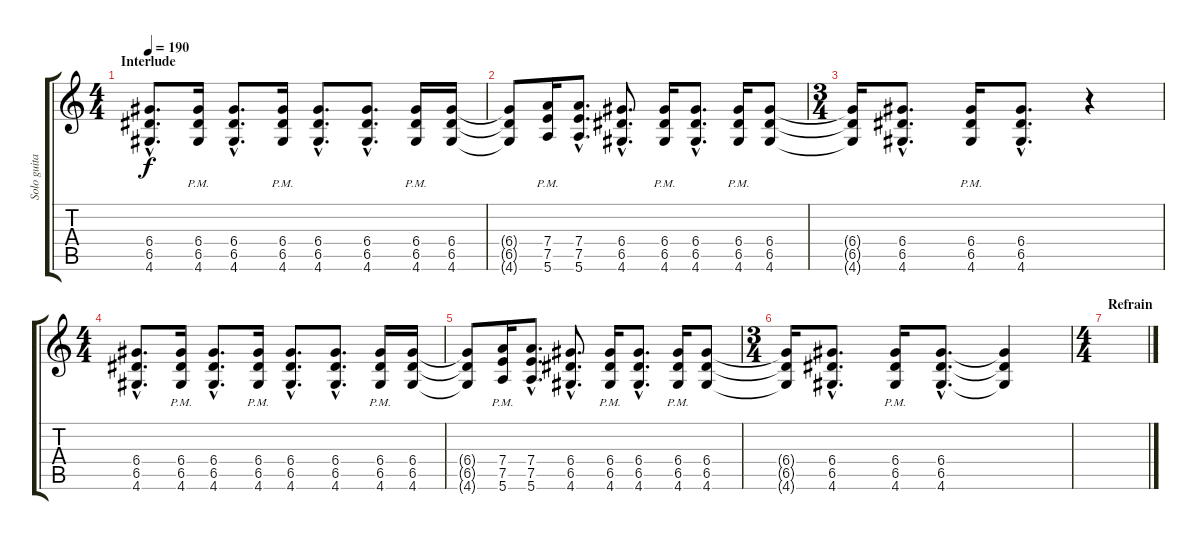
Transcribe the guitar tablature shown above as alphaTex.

\track ("Solo guitar" "Solo guita") {instrument overdrivenguitar}
\staff {score tabs}
\tuning (E4 B3 G3 D3 A2 E2) {hide}
\ts (4 4)
\section ("" "Interlude")
\tempo 190
\clef g2
\ks c
(6.4{hac} 6.5{hac} 4.6{hac}).8{d dy f volume 13 instrument distortionguitar} (6.4{pm} 6.5{pm} 4.6{pm}).16 (6.4{hac} 6.5{hac} 4.6{hac}).8{d} (6.4{pm} 6.5{pm} 4.6{pm}).16 (6.4{hac} 6.5{hac} 4.6{hac}).8{d} (6.4{hac} 6.5{hac} 4.6{hac}).8{d} (6.4{pm} 6.5{pm} 4.6{pm}).16 (6.4 6.5 4.6).16 |
(6.4{t} 6.5{t} 4.6{t}).8 (7.4{pm} 7.5{pm} 5.6{pm}).16 (7.4{hac} 7.5{hac} 5.6{hac}).8{d} (6.4{hac} 6.5{hac} 4.6{hac}).8{d} (6.4{pm} 6.5{pm} 4.6{pm}).16 (6.4{hac} 6.5{hac} 4.6{hac}).8{d} (6.4{pm} 6.5{pm} 4.6{pm}).16 (6.4 6.5 4.6).8 |
\ts (3 4)
(6.4{t} 6.5{t} 4.6{t}).16 (6.4{hac} 6.5{hac} 4.6{hac}).8{d} (6.4{pm} 6.5{pm} 4.6{pm}).16 (6.4{hac} 6.5{hac} 4.6{hac}).8{d} r.4 |
\ts (4 4)
(6.4{hac} 6.5{hac} 4.6{hac}).8{d} (6.4{pm} 6.5{pm} 4.6{pm}).16 (6.4{hac} 6.5{hac} 4.6{hac}).8{d} (6.4{pm} 6.5{pm} 4.6{pm}).16 (6.4{hac} 6.5{hac} 4.6{hac}).8{d} (6.4{hac} 6.5{hac} 4.6{hac}).8{d} (6.4{pm} 6.5{pm} 4.6{pm}).16 (6.4 6.5 4.6).16 |
(6.4{t} 6.5{t} 4.6{t}).8 (7.4{pm} 7.5{pm} 5.6{pm}).16 (7.4{hac} 7.5{hac} 5.6{hac}).8{d} (6.4{hac} 6.5{hac} 4.6{hac}).8{d} (6.4{pm} 6.5{pm} 4.6{pm}).16 (6.4{hac} 6.5{hac} 4.6{hac}).8{d} (6.4{pm} 6.5{pm} 4.6{pm}).16 (6.4 6.5 4.6).8 |
\ts (3 4)
(6.4{t} 6.5{t} 4.6{t}).16 (6.4{hac} 6.5{hac} 4.6{hac}).8{d} (6.4{pm} 6.5{pm} 4.6{pm}).16 (6.4{hac} 6.5{hac} 4.6{hac}).8{d} (6.4{t} 6.5{t} 4.6{t}).4 |
\ts (4 4)
\section ("" "Refrain")
